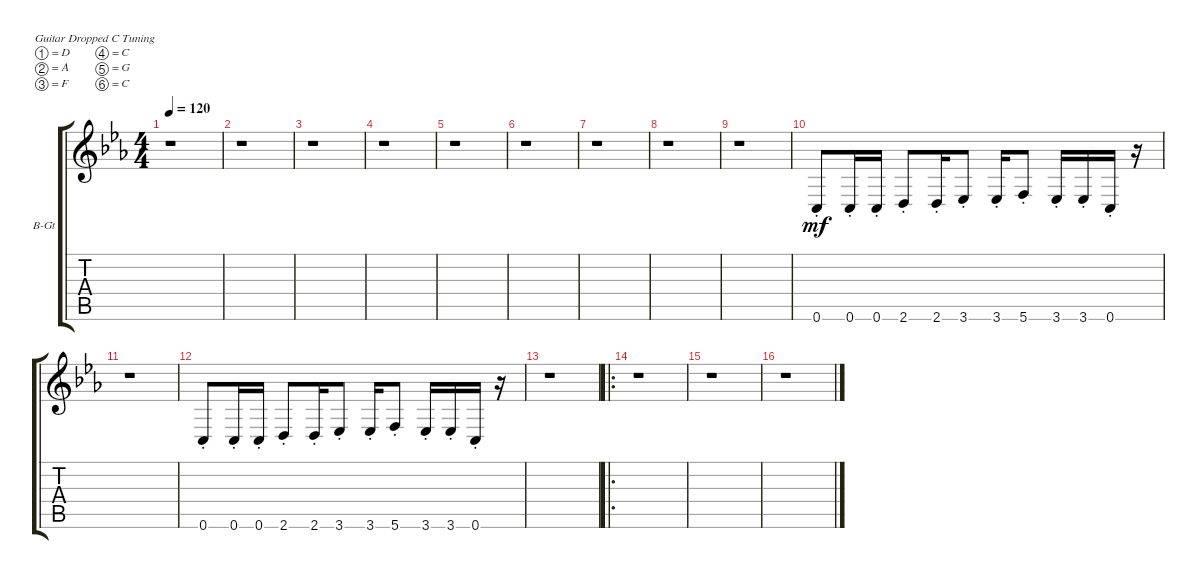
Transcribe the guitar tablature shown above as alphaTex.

\defaultSystemsLayout 4
\bracketExtendMode groupsimilarinstruments
\firstSystemTrackNameOrientation horizontal
\otherSystemsTrackNameOrientation horizontal
\track ("Backup Guitar (Drop C)" "B-Gt") {instrument distortionguitar}
\staff {score tabs}
\tuning (D4 A3 F3 C3 G2 C2)
\ts (4 4)
\tempo 120
\clef g2
\scale
0.333333
\ks cminor
r.1{dy mf} |
\scale
0.333333 r.1 |
\scale
0.333333 r.1 |
\scale
0.333333 r.1 |
\scale
0.333333 r.1 |
\scale
0.333333 r.1 |
\scale
0.333333 r.1 |
\scale
0.333333 r.1 |
\scale
0.333333 r.1 |
\scale
0.333333 0.6{st}.8 0.6{st}.16 0.6{st}.16 2.6{st}.8 2.6{st}.16 3.6{st}.8 3.6{st}.16 5.6{st}.8 3.6{st}.16 3.6{st}.16 0.6{st}.16 r.16 |
\scale
0.333333 r.1 |
\scale
0.312821 0.6{st}.8 0.6{st}.16 0.6{st}.16 2.6{st}.8 2.6{st}.16 3.6{st}.8 3.6{st}.16 5.6{st}.8 3.6{st}.16 3.6{st}.16 0.6{st}.16 r.16 |
\scale
0.312821 r.1 |
\ro
\scale
0.374359 r.1 |
\scale
0.333333 r.1 |
\scale
0.333333 r.1
